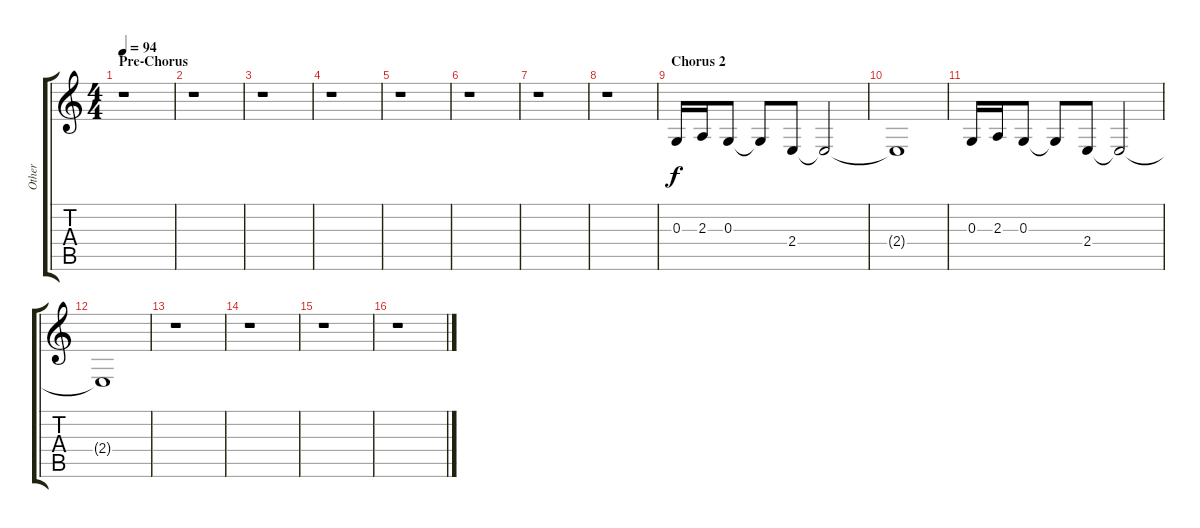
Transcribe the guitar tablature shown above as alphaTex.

\track ("Other" "Other") {instrument drawbarorgan}
\staff {score tabs}
\tuning (E4 B3 G3 D3 A2 E2) {hide}
\ts (4 4)
\section ("" "Pre-Chorus")
\tempo 94
\clef g2
\ks c
r.1{dy f} |
r.1 |
r.1 |
r.1 |
r.1 |
r.1 |
r.1 |
r.1 |
\section ("" "Chorus 2")
0.3.16 2.3.16 0.3.8 0.3{t}.8 2.4.8 2.4{t}.2 |
2.4{t}.1 |
0.3.16 2.3.16 0.3.8 0.3{t}.8 2.4.8 2.4{t}.2 |
2.4{t}.1 |
r.1 |
r.1 |
r.1 |
r.1
